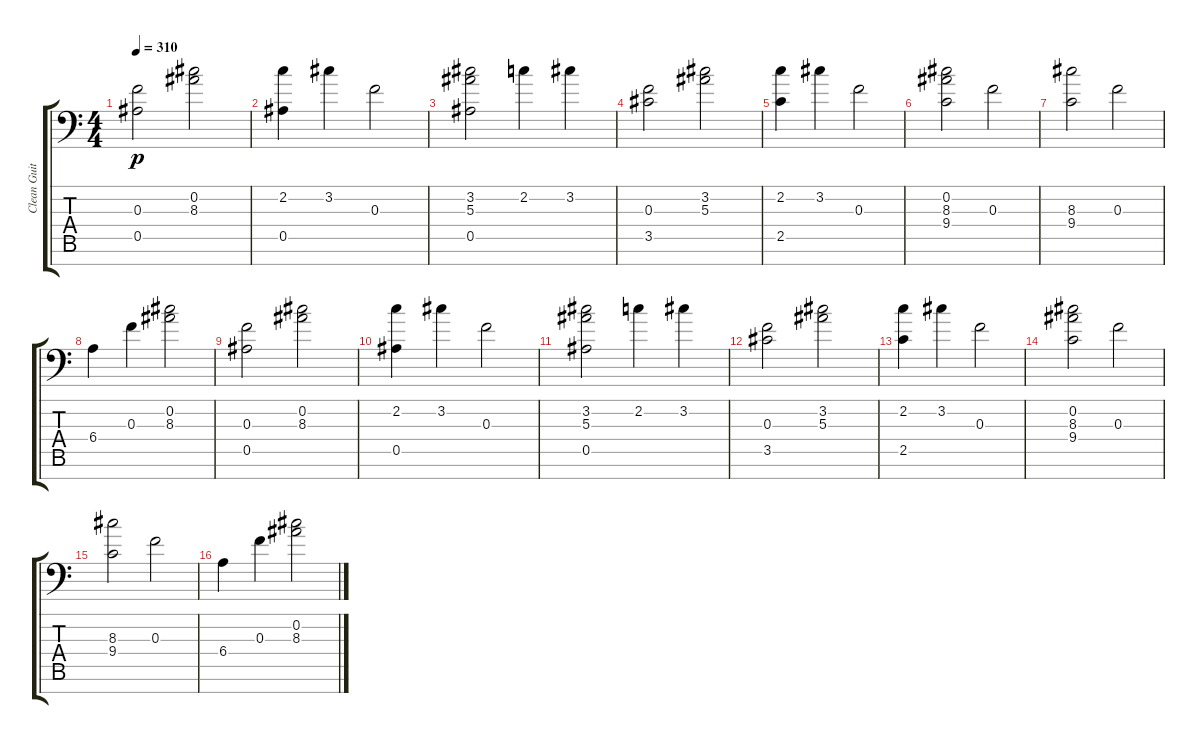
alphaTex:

\track ("Clean Guitar" "Clean Guit") {instrument acousticguitarsteel}
\staff {score tabs}
\tuning (Eb4 Bb3 F3 Eb2 Bb2 F1 Bb1) {hide}
\ts (4 4)
\tempo 310
\clef f4
\ks c
(0.3 0.5).2{dy p} (0.2 8.3).2 |
(2.2 0.5).4 3.2.4 0.3.2 |
(3.2 5.3 0.5).2 2.2.4 3.2.4 |
(0.3 3.5).2 (3.2 5.3).2 |
(2.2 2.5).4 3.2.4 0.3.2 |
(0.2 8.3 9.4).2 0.3.2 |
(8.3 9.4).2 0.3.2 |
6.4.4 0.3.4 (0.2 8.3).2 |
(0.3 0.5).2 (0.2 8.3).2 |
(2.2 0.5).4 3.2.4 0.3.2 |
(3.2 5.3 0.5).2 2.2.4 3.2.4 |
(0.3 3.5).2 (3.2 5.3).2 |
(2.2 2.5).4 3.2.4 0.3.2 |
(0.2 8.3 9.4).2 0.3.2 |
(8.3 9.4).2 0.3.2 |
6.4.4 0.3.4 (0.2 8.3).2
